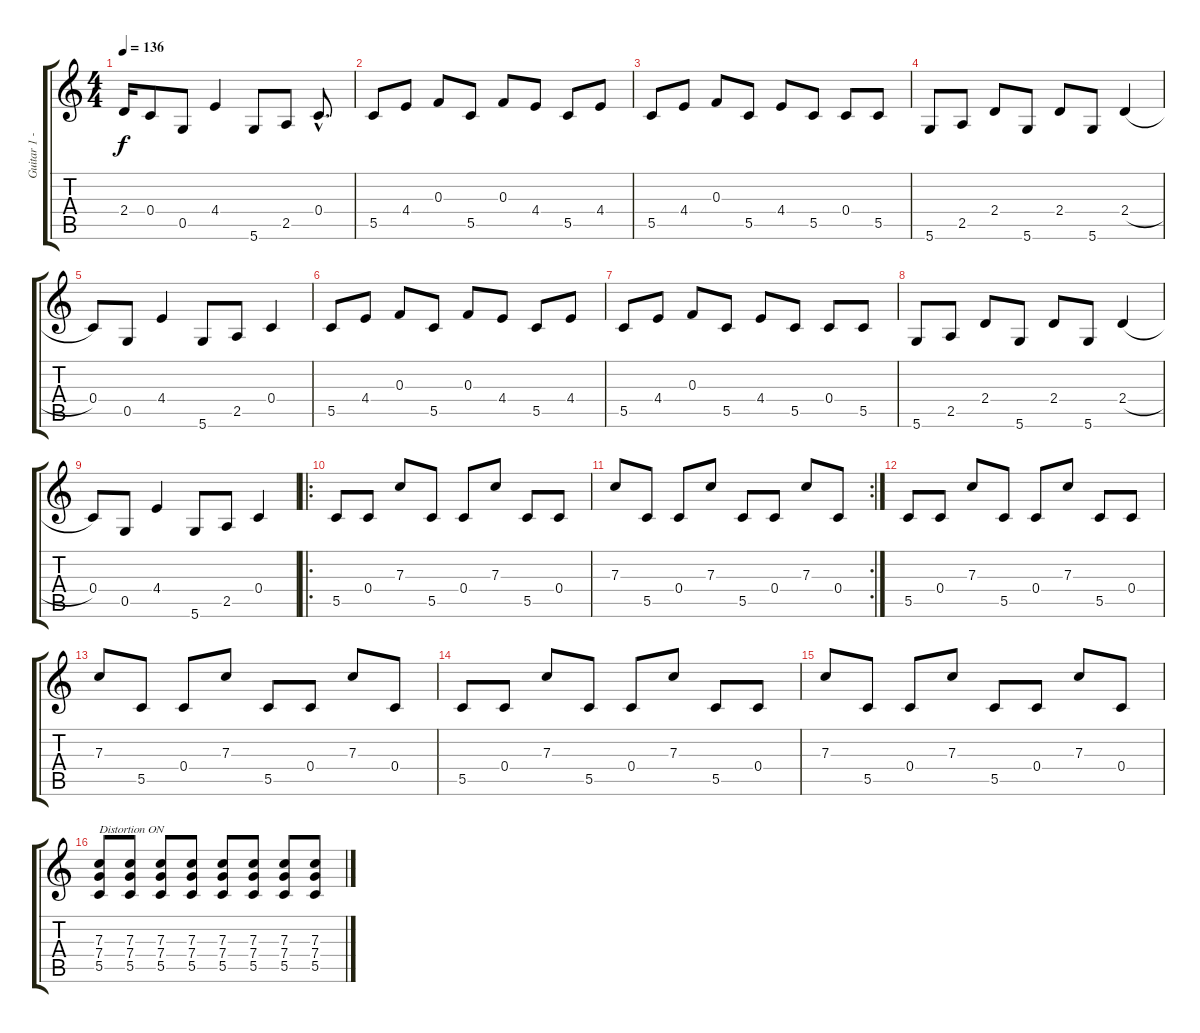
\track ("Guitar 1 - Clean/Dist." "Guitar 1 -") {instrument electricguitarclean}
\staff {score tabs}
\tuning (D4 A3 F3 C3 G2 D2) {hide}
\ts (4 4)
\tempo 136
\clef g2
\ks c
2.4{t}.16{dy f} 0.4.8 0.5.8 4.4.4 5.6.8 2.5.8 0.4{hac}.8{d} |
5.5.8 4.4.8 0.3.8 5.5.8 0.3.8 4.4.8 5.5.8 4.4.8 |
5.5.8 4.4.8 0.3.8 5.5.8 4.4.8 5.5.8 0.4.8 5.5.8 |
5.6.8 2.5.8 2.4.8 5.6.8 2.4.8 5.6.8 2.4{h}.4 |
0.4.8 0.5.8 4.4.4 5.6.8 2.5.8 0.4.4 |
5.5.8 4.4.8 0.3.8 5.5.8 0.3.8 4.4.8 5.5.8 4.4.8 |
5.5.8 4.4.8 0.3.8 5.5.8 4.4.8 5.5.8 0.4.8 5.5.8 |
5.6.8 2.5.8 2.4.8 5.6.8 2.4.8 5.6.8 2.4{h}.4 |
0.4.8 0.5.8 4.4.4 5.6.8 2.5.8 0.4.4 |
\ro
5.5.8 0.4.8 7.3.8 5.5.8 0.4.8 7.3.8 5.5.8 0.4.8 |
\rc 2
7.3.8 5.5.8 0.4.8 7.3.8 5.5.8 0.4.8 7.3.8 0.4.8 |
5.5.8 0.4.8 7.3.8 5.5.8 0.4.8 7.3.8 5.5.8 0.4.8 |
7.3.8 5.5.8 0.4.8 7.3.8 5.5.8 0.4.8 7.3.8 0.4.8 |
5.5.8 0.4.8 7.3.8 5.5.8 0.4.8 7.3.8 5.5.8 0.4.8 |
7.3.8 5.5.8 0.4.8 7.3.8 5.5.8 0.4.8 7.3.8 0.4.8 |
(7.3 7.4 5.5).8{txt "Distortion ON" instrument distortionguitar} (7.3 7.4 5.5).8 (7.3 7.4 5.5).8 (7.3 7.4 5.5).8 (7.3 7.4 5.5).8 (7.3 7.4 5.5).8 (7.3 7.4 5.5).8 (7.3 7.4 5.5).8
